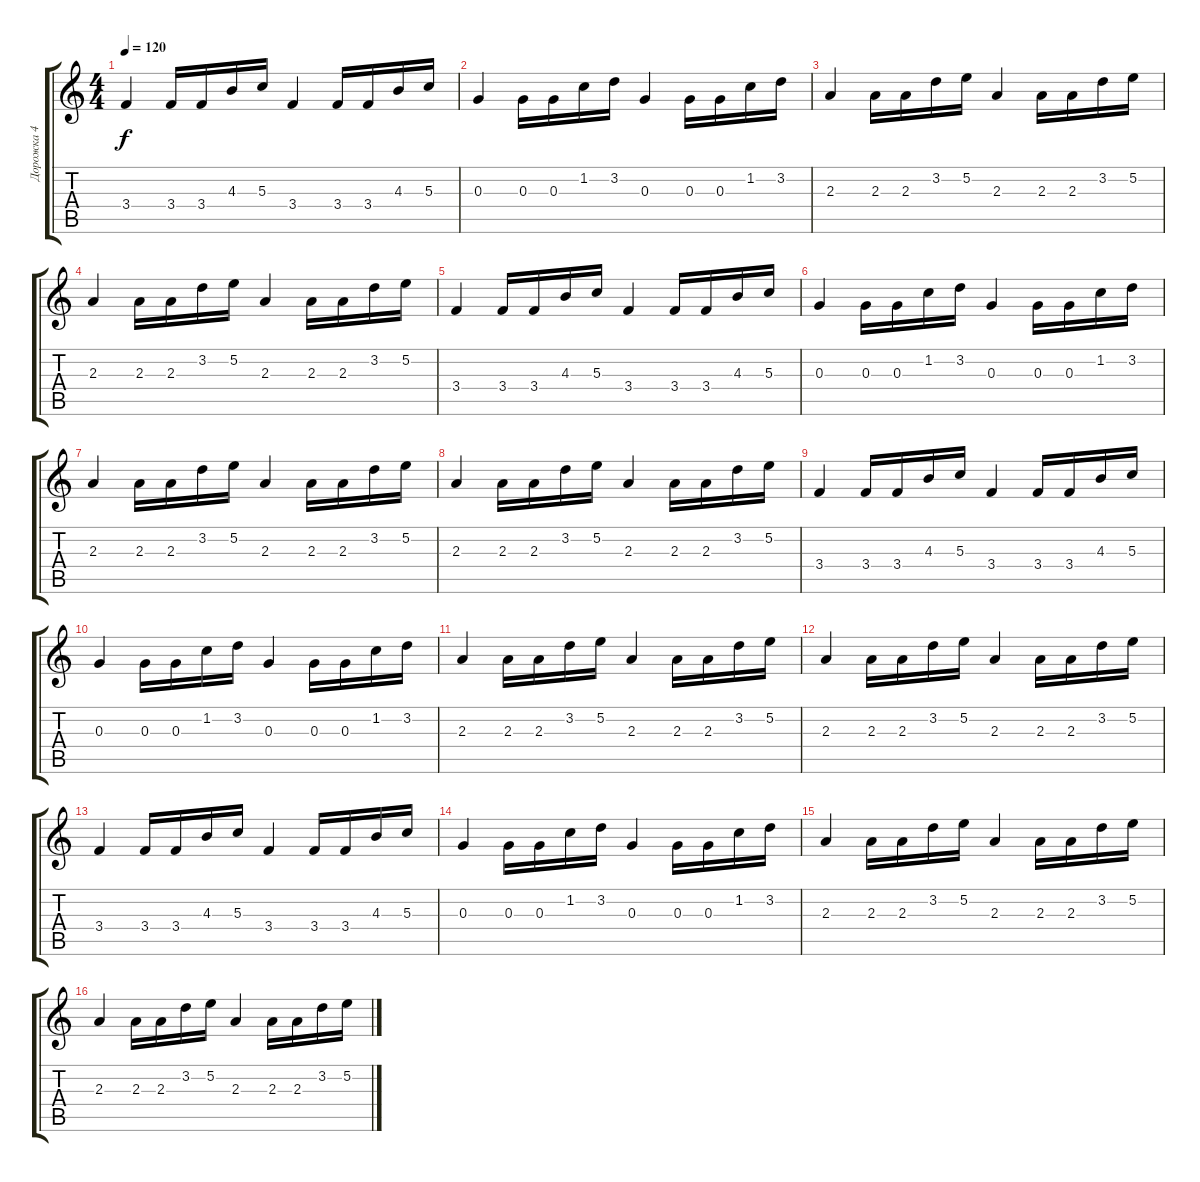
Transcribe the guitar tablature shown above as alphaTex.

\track ("Дорожка 4" "Дорожка 4") {instrument electricbasspick}
\staff {score tabs}
\tuning (E4 B3 G3 D3 A2 E2) {hide}
\ts (4 4)
\tempo 120
\clef g2
\ks c
3.4.4{dy f} 3.4.16 3.4.16 4.3.16 5.3.16 3.4.4 3.4.16 3.4.16 4.3.16 5.3.16 |
0.3.4 0.3.16 0.3.16 1.2.16 3.2.16 0.3.4 0.3.16 0.3.16 1.2.16 3.2.16 |
2.3.4 2.3.16 2.3.16 3.2.16 5.2.16 2.3.4 2.3.16 2.3.16 3.2.16 5.2.16 |
2.3.4 2.3.16 2.3.16 3.2.16 5.2.16 2.3.4 2.3.16 2.3.16 3.2.16 5.2.16 |
3.4.4 3.4.16 3.4.16 4.3.16 5.3.16 3.4.4 3.4.16 3.4.16 4.3.16 5.3.16 |
0.3.4 0.3.16 0.3.16 1.2.16 3.2.16 0.3.4 0.3.16 0.3.16 1.2.16 3.2.16 |
2.3.4 2.3.16 2.3.16 3.2.16 5.2.16 2.3.4 2.3.16 2.3.16 3.2.16 5.2.16 |
2.3.4 2.3.16 2.3.16 3.2.16 5.2.16 2.3.4 2.3.16 2.3.16 3.2.16 5.2.16 |
3.4.4 3.4.16 3.4.16 4.3.16 5.3.16 3.4.4 3.4.16 3.4.16 4.3.16 5.3.16 |
0.3.4 0.3.16 0.3.16 1.2.16 3.2.16 0.3.4 0.3.16 0.3.16 1.2.16 3.2.16 |
2.3.4 2.3.16 2.3.16 3.2.16 5.2.16 2.3.4 2.3.16 2.3.16 3.2.16 5.2.16 |
2.3.4 2.3.16 2.3.16 3.2.16 5.2.16 2.3.4 2.3.16 2.3.16 3.2.16 5.2.16 |
3.4.4 3.4.16 3.4.16 4.3.16 5.3.16 3.4.4 3.4.16 3.4.16 4.3.16 5.3.16 |
0.3.4 0.3.16 0.3.16 1.2.16 3.2.16 0.3.4 0.3.16 0.3.16 1.2.16 3.2.16 |
2.3.4 2.3.16 2.3.16 3.2.16 5.2.16 2.3.4 2.3.16 2.3.16 3.2.16 5.2.16 |
2.3.4 2.3.16 2.3.16 3.2.16 5.2.16 2.3.4 2.3.16 2.3.16 3.2.16 5.2.16
